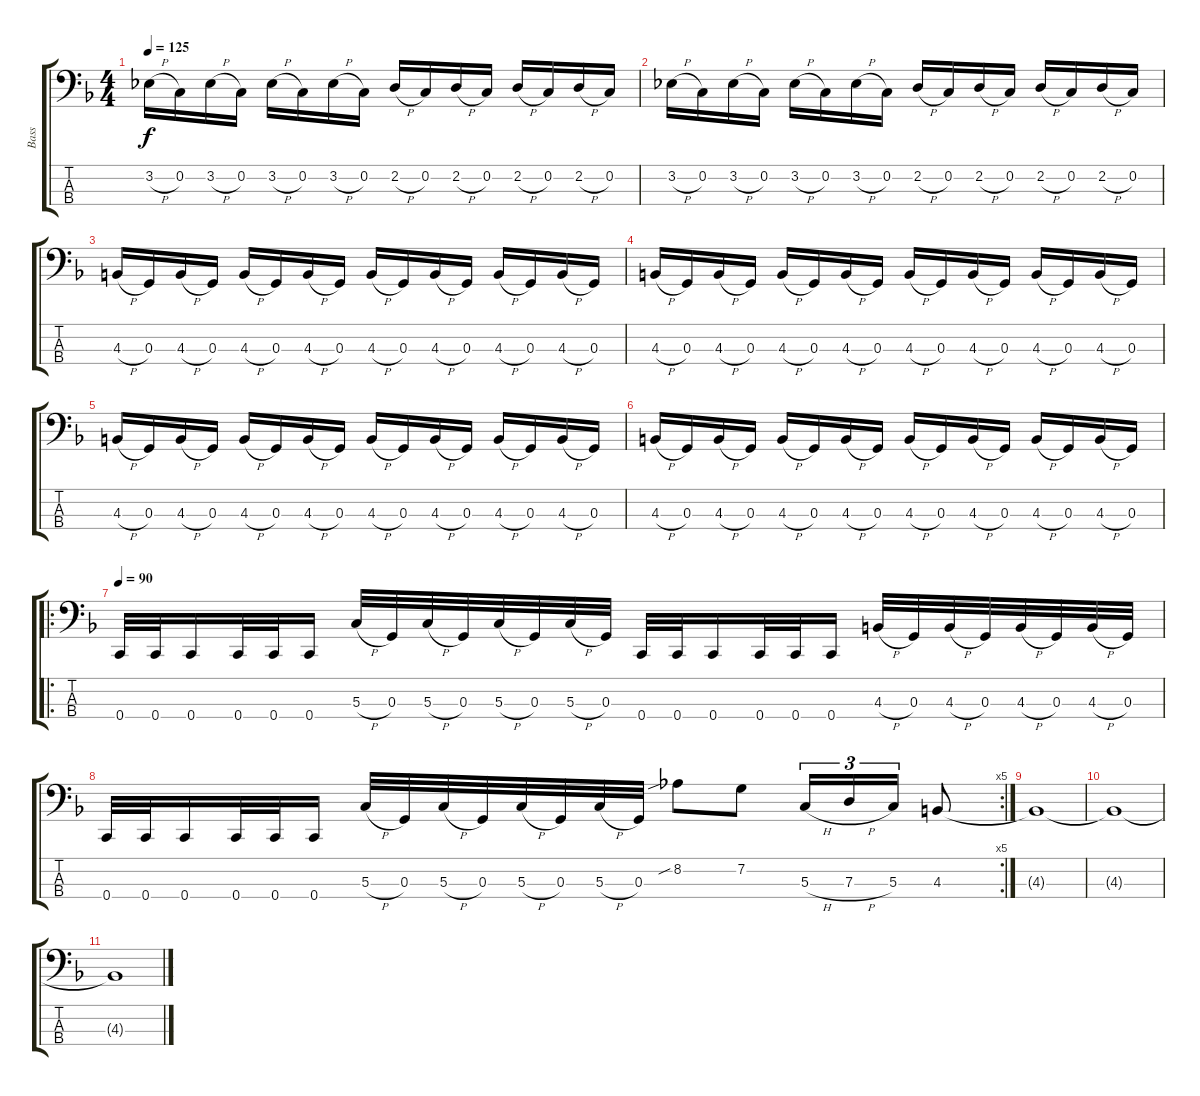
\track ("Bass" "Bass") {instrument electricbassfinger}
\staff {score tabs}
\tuning (F2 C2 G1 C1) {hide}
\ts (4 4)
\tempo 125
\clef f4
\ks f
3.2{h}.16{dy f} 0.2.16 3.2{h}.16 0.2.16 3.2{h}.16 0.2.16 3.2{h}.16 0.2.16 2.2{h}.16 0.2.16 2.2{h}.16 0.2.16 2.2{h}.16 0.2.16 2.2{h}.16 0.2.16 |
3.2{h}.16 0.2.16 3.2{h}.16 0.2.16 3.2{h}.16 0.2.16 3.2{h}.16 0.2.16 2.2{h}.16 0.2.16 2.2{h}.16 0.2.16 2.2{h}.16 0.2.16 2.2{h}.16 0.2.16 |
4.3{h}.16 0.3.16 4.3{h}.16 0.3.16 4.3{h}.16 0.3.16 4.3{h}.16 0.3.16 4.3{h}.16 0.3.16 4.3{h}.16 0.3.16 4.3{h}.16 0.3.16 4.3{h}.16 0.3.16 |
4.3{h}.16 0.3.16 4.3{h}.16 0.3.16 4.3{h}.16 0.3.16 4.3{h}.16 0.3.16 4.3{h}.16 0.3.16 4.3{h}.16 0.3.16 4.3{h}.16 0.3.16 4.3{h}.16 0.3.16 |
4.3{h}.16 0.3.16 4.3{h}.16 0.3.16 4.3{h}.16 0.3.16 4.3{h}.16 0.3.16 4.3{h}.16 0.3.16 4.3{h}.16 0.3.16 4.3{h}.16 0.3.16 4.3{h}.16 0.3.16 |
4.3{h}.16 0.3.16 4.3{h}.16 0.3.16 4.3{h}.16 0.3.16 4.3{h}.16 0.3.16 4.3{h}.16 0.3.16 4.3{h}.16 0.3.16 4.3{h}.16 0.3.16 4.3{h}.16 0.3.16 |
\ro
\tempo 90
0.4.32 0.4.32 0.4.16 0.4.32 0.4.32 0.4.16 5.3{h}.32 0.3.32 5.3{h}.32 0.3.32 5.3{h}.32 0.3.32 5.3{h}.32 0.3.32 0.4.32 0.4.32 0.4.16 0.4.32 0.4.32 0.4.16 4.3{h}.32 0.3.32 4.3{h}.32 0.3.32 4.3{h}.32 0.3.32 4.3{h}.32 0.3.32 |
\rc 5
0.4.32 0.4.32 0.4.16 0.4.32 0.4.32 0.4.16 5.3{h}.32 0.3.32 5.3{h}.32 0.3.32 5.3{h}.32 0.3.32 5.3{h}.32 0.3.32 8.2{sib}.8 7.2.8 5.3{h}.16{tu (3 2)} 7.3{h}.16{tu (3 2)} 5.3.16{tu (3 2)} 4.3.8 |
4.3{t}.1 |
4.3{t}.1 |
4.3{t}.1
